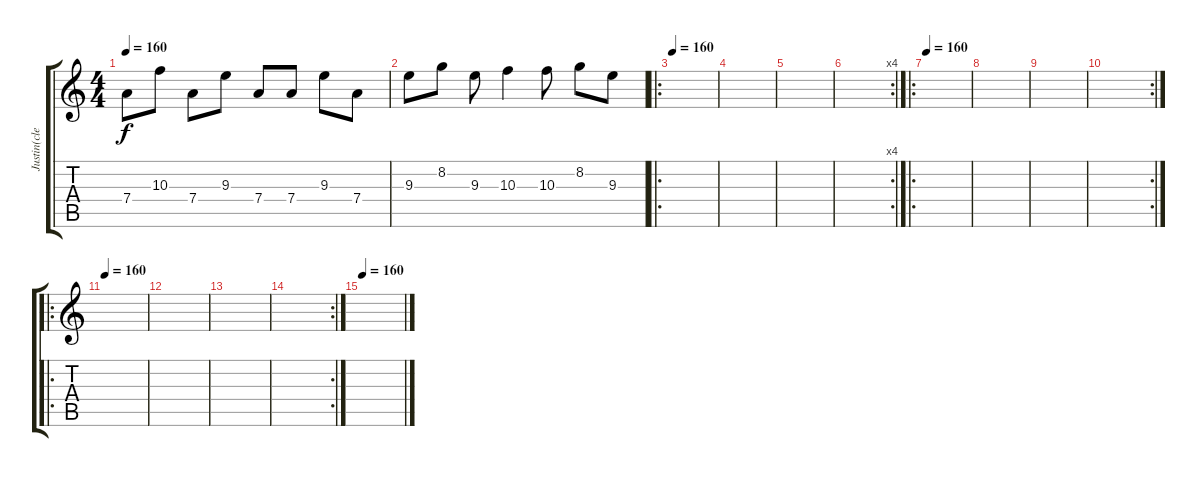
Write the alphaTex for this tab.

\track ("Justin(clean)" "Justin(cle") {instrument acousticguitarsteel}
\staff {score tabs}
\tuning (E4 B3 G3 D3 A2 E2) {hide}
\ts (4 4)
\tempo 160
\clef g2
\ks c
7.4.8{dy f} 10.3.8 7.4.8 9.3.8 7.4.8 7.4.8 9.3.8 7.4.8 |
9.3.8 8.2.8 9.3.8 10.3.4 10.3.8 8.2.8 9.3.8 |
\ro
\tempo 160
|
|
|
\rc 4
|
\ro
\tempo 160
|
|
|
\rc 2
|
\ro
\tempo 160
|
|
|
\rc 2
|
\tempo 160
